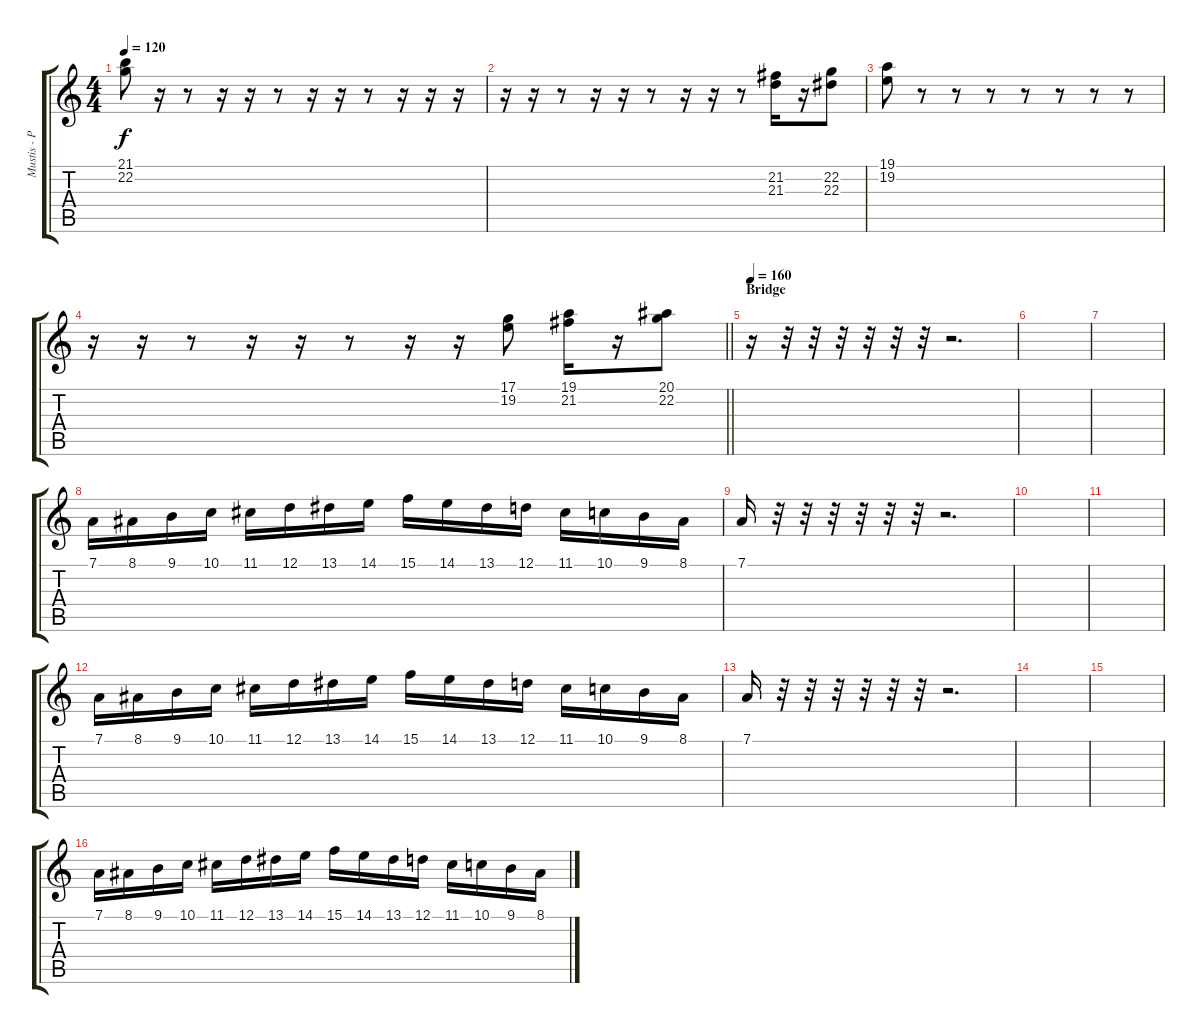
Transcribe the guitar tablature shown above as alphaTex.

\track ("Mustis - Pad" "Mustis - P") {instrument pad1newage}
\staff {score tabs}
\tuning (D4 A3 F3 C3 G2 D2) {hide}
\ts (4 4)
\tempo 120
\clef g2
\ks c
(21.1 22.2).8{dy f} r.16 r.8 r.16 r.16 r.8 r.16 r.16 r.8 r.16 r.16 r.16 |
r.16 r.16 r.8 r.16 r.16 r.8 r.16 r.16 r.8 (21.2 21.3).16 r.16 (22.2 22.3).8 |
(19.1 19.2).8 r.8 r.8 r.8 r.8 r.8 r.8 r.8 |
\barLineRight lightlight
r.16 r.16 r.8 r.16 r.16 r.8 r.16 r.16 (17.1 19.2).8 (19.1 21.2).16 r.16 (20.1 22.2).8 |
\section ("" "Bridge")
\tempo 160
r.16 r.32 r.32 r.32 r.32 r.32 r.32 r.2{d} |
|
|
7.1.16 8.1.16 9.1.16 10.1.16 11.1.16 12.1.16 13.1.16 14.1.16 15.1.16 14.1.16 13.1.16 12.1.16 11.1.16 10.1.16 9.1.16 8.1.16 |
7.1.16 r.32 r.32 r.32 r.32 r.32 r.32 r.2{d} |
|
|
7.1.16 8.1.16 9.1.16 10.1.16 11.1.16 12.1.16 13.1.16 14.1.16 15.1.16 14.1.16 13.1.16 12.1.16 11.1.16 10.1.16 9.1.16 8.1.16 |
7.1.16 r.32 r.32 r.32 r.32 r.32 r.32 r.2{d} |
|
|
7.1.16 8.1.16 9.1.16 10.1.16 11.1.16 12.1.16 13.1.16 14.1.16 15.1.16 14.1.16 13.1.16 12.1.16 11.1.16 10.1.16 9.1.16 8.1.16
